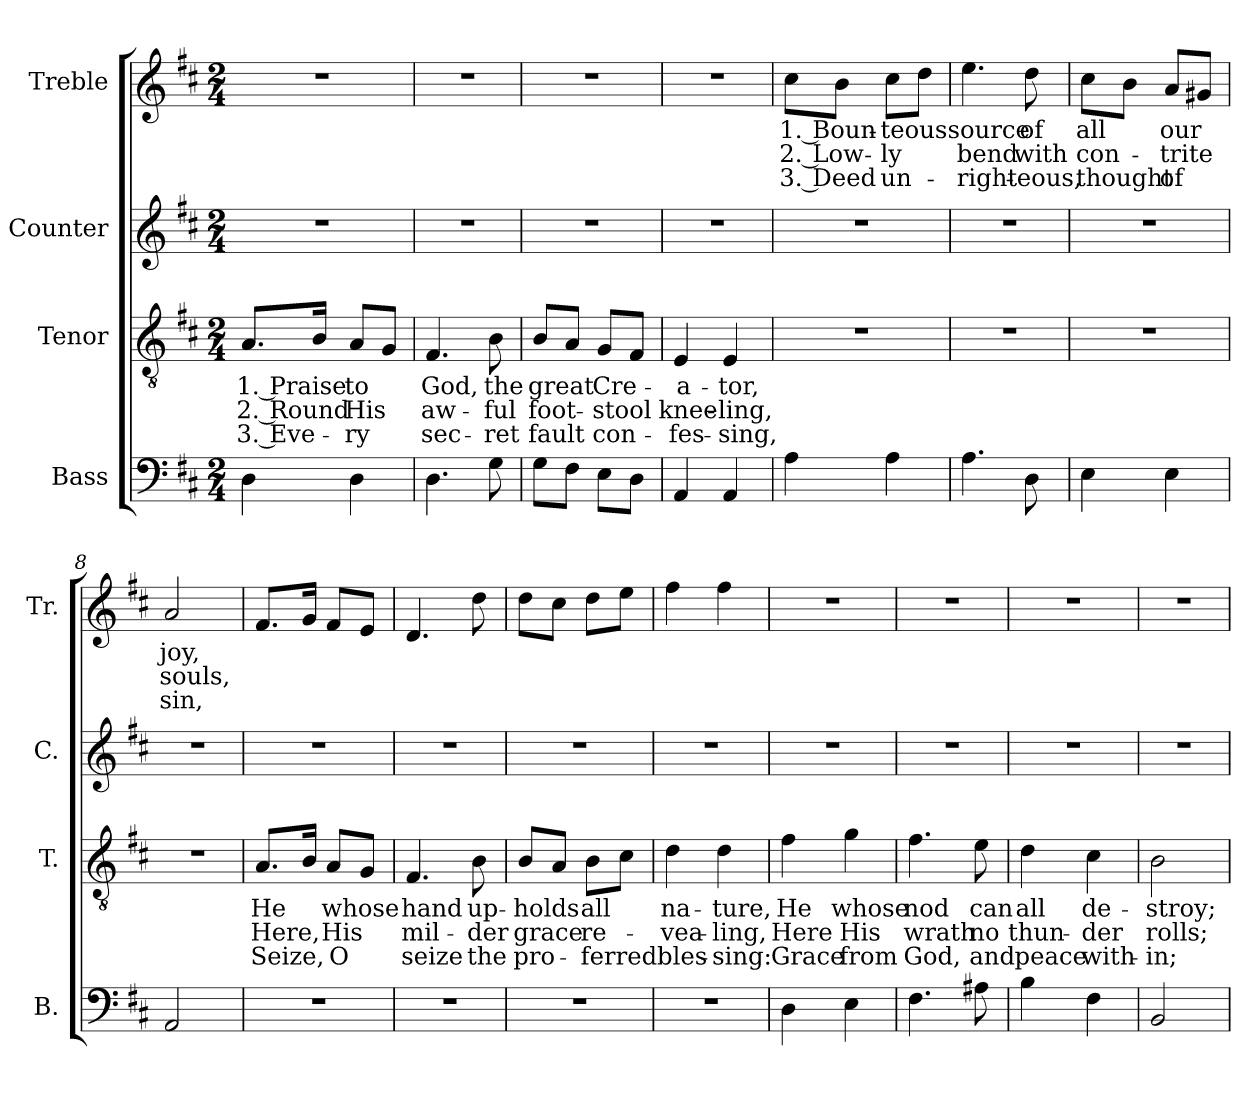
**kern	**kern	**text	**text	**text	**kern	**kern	**text	**text	**text
*part4	*part3	*part3	*part3	*part3	*part2	*part1	*part1	*part1	*part1
*staff4	*staff3	*staff3	*staff3	*staff3	*staff2	*staff1	*staff1	*staff1	*staff1
*I"Bass	*I"Tenor	*	*	*	*I"Counter	*I"Treble	*	*	*
*I'B.	*I'T.	*	*	*	*I'C.	*I'Tr.	*	*	*
*clefF4	*clefGv2	*	*	*	*clefG2	*clefG2	*	*	*
*k[f#c#]	*k[f#c#]	*	*	*	*k[f#c#]	*k[f#c#]	*	*	*
*M2/4	*M2/4	*	*	*	*M2/4	*M2/4	*	*	*
=1	=1	=1	=1	=1	=1	=1	=1	=1	=1
4D\	8.A/L	1. Praise	2. Round	3. Eve-	2r	2rdd	.	.	.
.	16B/Jk	.	.	.	.	.	.	.	.
4D\	8A/L	to	His	-ry	.	.	.	.	.
.	8G/J	.	.	.	.	.	.	.	.
=2	=2	=2	=2	=2	=2	=2	=2	=2	=2
4.D\	4.F#/	God,	aw-	sec-	2r	2r	.	.	.
8G\	8B\	the	-ful	-ret	.	.	.	.	.
=3	=3	=3	=3	=3	=3	=3	=3	=3	=3
8G\L	8B/L	great	foot-	fault	2r	2r	.	.	.
8F#\J	8A/J	.	.	.	.	.	.	.	.
8E\L	8G/L	Cre-	-stool	con-	.	.	.	.	.
8D\J	8F#/J	.	.	.	.	.	.	.	.
=4	=4	=4	=4	=4	=4	=4	=4	=4	=4
4AA/	4E/	-a-	knee-	-fes-	2r	2r	.	.	.
4AA/	4E/	-tor,	-ling,	-sing,	.	.	.	.	.
=5	=5	=5	=5	=5	=5	=5	=5	=5	=5
4A\	2r	.	.	.	2r	8cc#\L	1. Boun-	2. Low-	3. Deed
.	.	.	.	.	.	8b\J	.	.	.
4A\	.	.	.	.	.	8cc#\L	-teous	-ly	un-
.	.	.	.	.	.	8dd\J	.	.	.
=6	=6	=6	=6	=6	=6	=6	=6	=6	=6
4.A\	2r	.	.	.	2r	4.ee\	source	bend	-right-
8D\	.	.	.	.	.	8dd\	of	with	-eous,
=7	=7	=7	=7	=7	=7	=7	=7	=7	=7
4E\	2r	.	.	.	2r	8cc#\L	all	con-	thought
.	.	.	.	.	.	8b\J	.	.	.
4E\	.	.	.	.	.	8a/L	our	-trite	of
.	.	.	.	.	.	8g#X/J	.	.	.
=8	=8	=8	=8	=8	=8	=8	=8	=8	=8
2AA/	2r	.	.	.	2r	2a/	joy,	souls,	sin,
=9	=9	=9	=9	=9	=9	=9	=9	=9	=9
2r	8.A/L	He	Here,	Seize,	2r	8.f#/L	.	.	.
.	16B/Jk	.	.	.	.	16g/Jk	.	.	.
.	8A/L	whose	His	O	.	8f#/L	.	.	.
.	8G/J	.	.	.	.	8e/J	.	.	.
=10	=10	=10	=10	=10	=10	=10	=10	=10	=10
2r	4.F#/	hand	mil-	seize	2r	4.d/	.	.	.
.	8B\	up-	-der	the	.	8dd\	.	.	.
=11	=11	=11	=11	=11	=11	=11	=11	=11	=11
2r	8B/L	-holds	grace	pro-	2r	8dd\L	.	.	.
.	8A/J	.	.	.	.	8cc#\J	.	.	.
.	8B\L	all	re-	-ferred	.	8dd\L	.	.	.
.	8c#\J	.	.	.	.	8ee\J	.	.	.
=12	=12	=12	=12	=12	=12	=12	=12	=12	=12
2r	4d\	na-	-vea-	bles-	2r	4ff#\	.	.	.
.	4d\	-ture,	-ling,	-sing:	.	4ff#\	.	.	.
=13	=13	=13	=13	=13	=13	=13	=13	=13	=13
4D\	4f#\	He	Here	Grace	2r	2r	.	.	.
4E\	4g\	whose	His	from	.	.	.	.	.
=14	=14	=14	=14	=14	=14	=14	=14	=14	=14
4.F#\	4.f#\	nod	wrath	God,	2r	2r	.	.	.
8A#X\	8e\	can	no	and	.	.	.	.	.
=15	=15	=15	=15	=15	=15	=15	=15	=15	=15
4B\	4d\	all	thun-	peace	2r	2r	.	.	.
4F#\	4c#\	de-	-der	with-	.	.	.	.	.
=16	=16	=16	=16	=16	=16	=16	=16	=16	=16
2BB/	2B\	-stroy;	rolls;	-in;	2r	2r	.	.	.
=	=	=	=	=	=	=	=	=	=
*-	*-	*-	*-	*-	*-	*-	*-	*-	*-
